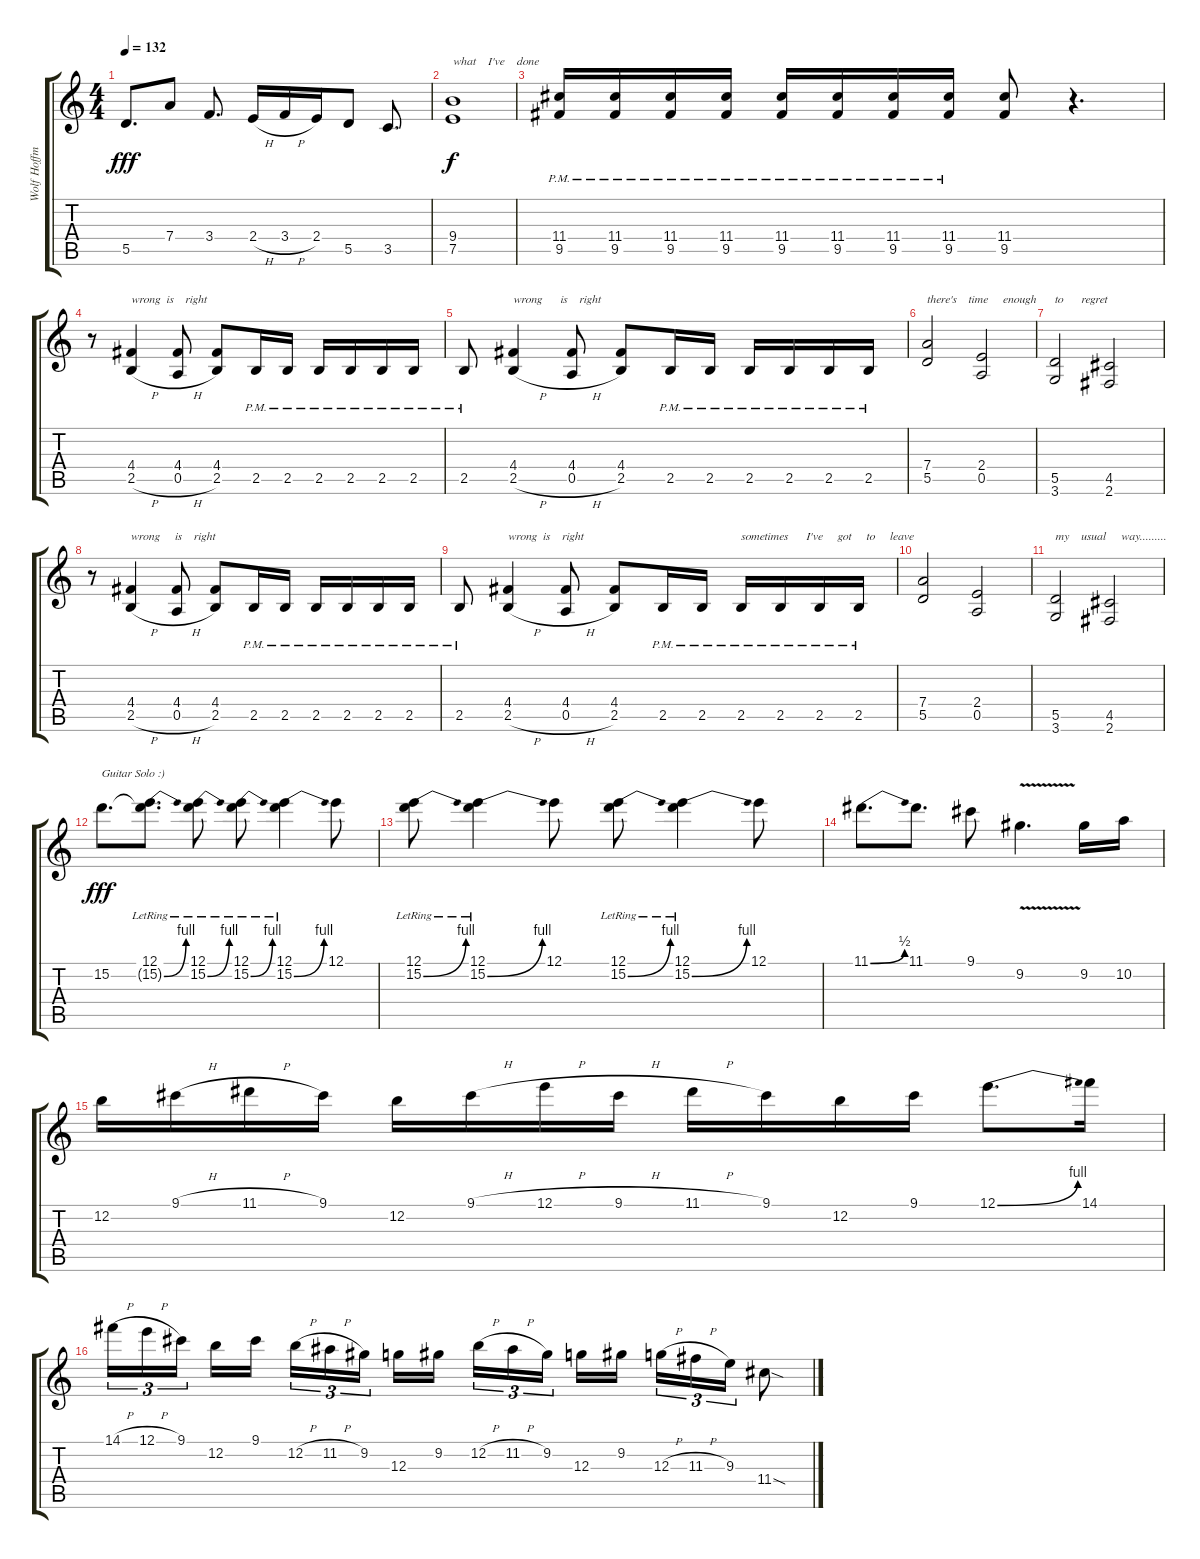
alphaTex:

\track ("Wolf Hoffmann" "Wolf Hoffm") {instrument distortionguitar}
\staff {score tabs}
\tuning (E4 B3 G3 D3 A2 E2) {hide}
\ts (4 4)
\tempo 132
\clef g2
\ks c
5.5.8{d dy fff} 7.4.8 3.4.8{d} 2.4{h}.16 3.4{h}.16 2.4.16 5.5.8 3.5.8{d} |
(9.4 7.5).1{txt "what    I've    done" dy f} |
(11.4{pm} 9.5{pm}).16 (11.4{pm} 9.5{pm}).16 (11.4{pm} 9.5{pm}).16 (11.4{pm} 9.5{pm}).16 (11.4{pm} 9.5{pm}).16 (11.4{pm} 9.5{pm}).16 (11.4{pm} 9.5{pm}).16 (11.4{pm} 9.5{pm}).16 (11.4 9.5).8 r.4{d} |
r.8 (4.4 2.5{h}).4{txt "wrong  is    right"} (4.4 0.5{h}).8 (4.4 2.5).8 2.5{pm}.16 2.5{pm}.16 2.5{pm}.16 2.5{pm}.16 2.5{pm}.16 2.5{pm}.16 |
2.5{pm}.8 (4.4 2.5{h}).4{txt "wrong      is    right"} (4.4 0.5{h}).8 (4.4 2.5).8 2.5{pm}.16 2.5{pm}.16 2.5{pm}.16 2.5{pm}.16 2.5{pm}.16 2.5{pm}.16 |
(7.4 5.5).2{txt "there's    time     enough"} (2.4 0.5).2 |
(5.5 3.6).2{txt "to      regret"} (4.5 2.6).2 |
r.8 (4.4 2.5{h}).4{txt "wrong     is    right"} (4.4 0.5{h}).8 (4.4 2.5).8 2.5{pm}.16 2.5{pm}.16 2.5{pm}.16 2.5{pm}.16 2.5{pm}.16 2.5{pm}.16 |
2.5{pm}.8 (4.4 2.5{h}).4{txt "wrong  is    right"} (4.4 0.5{h}).8 (4.4 2.5).8 2.5{pm}.16 2.5{pm}.16 2.5{pm}.16{txt "sometimes      I've     got     to     leave"} 2.5{pm}.16 2.5{pm}.16 2.5{pm}.16 |
(7.4 5.5).2 (2.4 0.5).2 |
(5.5 3.6).2{txt "my    usual     way........."} (4.5 2.6).2 |
15.2.8{d txt "Guitar Solo :)" dy fff} (12.1{lr} 15.2{be (bend 0 0 60 4) t}).8{d} (12.1{lr} 15.2{be (bend 0 0 60 4)}).8 (12.1{lr} 15.2{be (bend 0 0 60 4)}).8 (12.1{lr} 15.2{be (bend 0 0 60 4)}).4 12.1.8 |
(12.1{lr} 15.2{be (bend 0 0 60 4)}).8 (12.1{lr} 15.2{be (bend 0 0 60 4)}).4 12.1.8 (12.1{lr} 15.2{be (bend 0 0 60 4)}).8 (12.1{lr} 15.2{be (bend 0 0 60 4)}).4 12.1.8 |
11.1{be (bend 0 0 60 2)}.8{d} 11.1.8{d} 9.1.8 9.2{v}.4{d} 9.2.16 10.2.16 |
12.2.16 9.1{h}.16 11.1{h}.16 9.1.16 12.2.16 9.1{h}.16 12.1{h}.16 9.1{h}.16 11.1{h}.16 9.1.16 12.2.16 9.1.16 12.1{be (bend 0 0 60 4)}.8{d} 14.1.16 |
14.1{h}.16{tu (3 2)} 12.1{h}.16{tu (3 2)} 9.1.16{tu (3 2)} 12.2.16 9.1.16 12.2{h}.16{tu (3 2)} 11.2{h}.16{tu (3 2)} 9.2.16{tu (3 2)} 12.3.16 9.2.16 12.2{h}.16{tu (3 2)} 11.2{h}.16{tu (3 2)} 9.2.16{tu (3 2)} 12.3.16 9.2.16 12.3{h}.16{tu (3 2)} 11.3{h}.16{tu (3 2)} 9.3.16{tu (3 2)} 11.4{sod}.8
